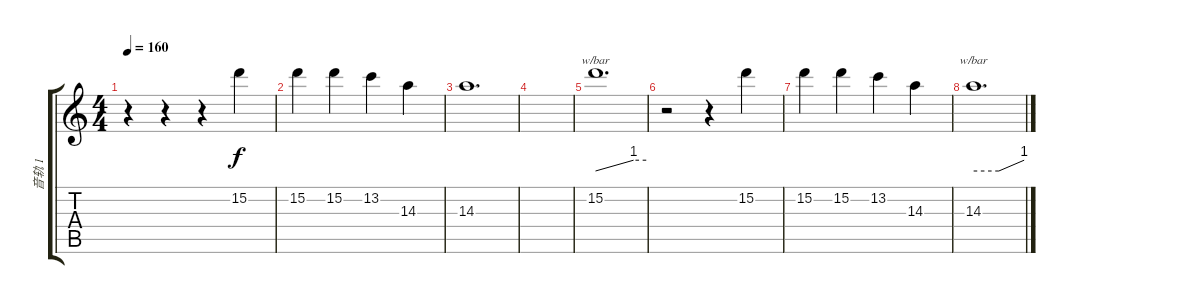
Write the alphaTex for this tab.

\track ("音轨 1" "音轨 1") {instrument electricguitarclean}
\staff {score tabs}
\tuning (E4 B3 G3 D3 A2 E2) {hide}
\ts (4 4)
\tempo 160
\clef g2
\ks c
r.4{dy f} r.4 r.4 15.2.4 |
15.2.4 15.2.4 13.2.4 14.3.4 |
14.3.1{d} |
|
15.2.1{d tbe (custom default 0 0 45 4 60 4)} |
r.2 r.4 15.2.4 |
15.2.4 15.2.4 13.2.4 14.3.4 |
14.3.1{d tbe (custom default 0 0 30 0 60 4)}
